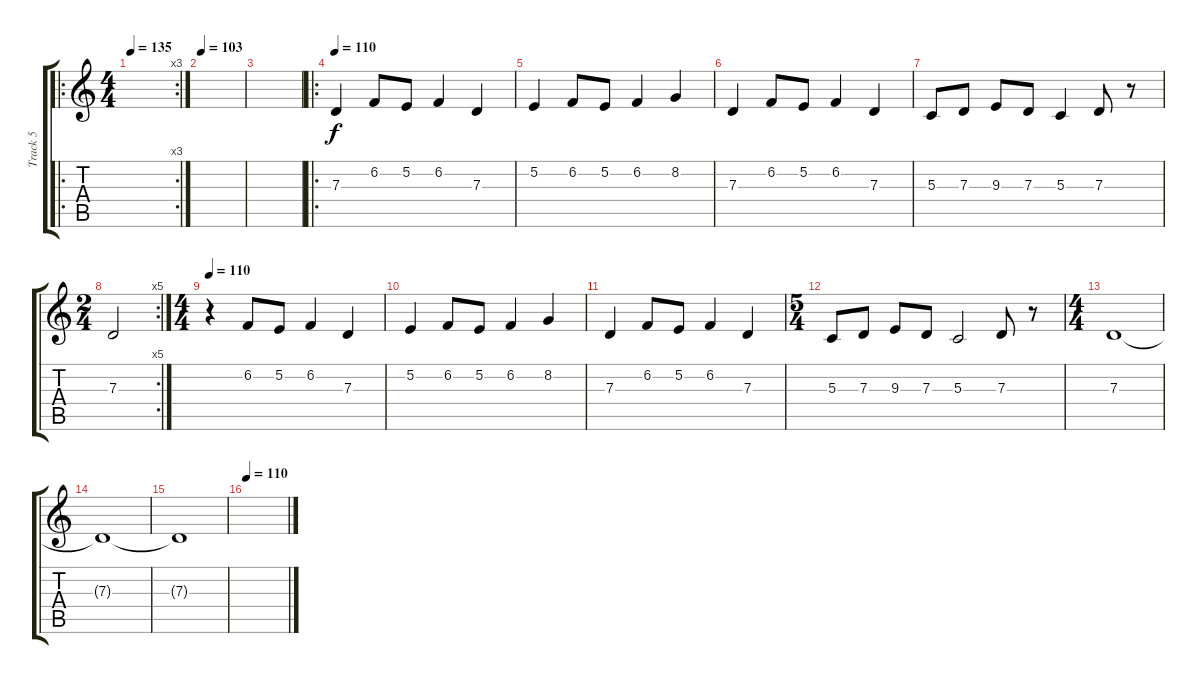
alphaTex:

\track ("Track 5" "Track 5") {instrument fx5brightness}
\staff {score tabs}
\tuning (E4 B3 G3 D3 A2 E2) {hide}
\ro
\rc 3
\ts (4 4)
\tempo 135
\tempo 103
\tempo 135
\clef g2
\ks c
|
\tempo 103
|
|
\ro
\tempo 110
7.3.4{volume 5} 6.2.8 5.2.8 6.2.4 7.3.4 |
5.2.4 6.2.8 5.2.8 6.2.4 8.2.4 |
7.3.4 6.2.8 5.2.8 6.2.4 7.3.4 |
5.3.8 7.3.8 9.3.8 7.3.8 5.3.4 7.3.8 r.8 |
\rc 5
\ts (2 4)
7.3.2 |
\ts (4 4)
\tempo 110
r.4 6.2.8 5.2.8 6.2.4 7.3.4 |
5.2.4 6.2.8 5.2.8 6.2.4 8.2.4 |
7.3.4 6.2.8 5.2.8 6.2.4 7.3.4 |
\ts (5 4)
5.3.8 7.3.8 9.3.8 7.3.8 5.3.2 7.3.8 r.8 |
\ts (4 4)
7.3.1 |
7.3{t}.1{volume 0} |
7.3{t}.1 |
\tempo 110
